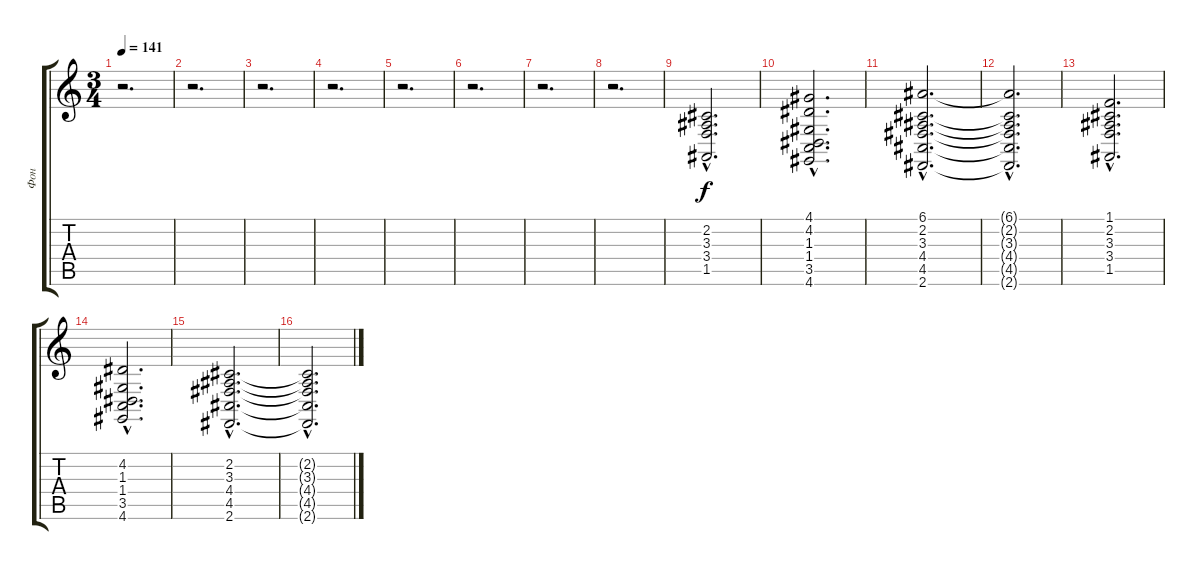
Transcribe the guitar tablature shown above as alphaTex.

\track ("Фон" "Фон") {instrument choiraahs}
\staff {score tabs}
\tuning (E4 B3 G3 D3 A2 E2) {hide}
\ts (3 4)
\tempo 141
\clef g2
\ks c
r.2{d dy f} |
r.2{d} |
r.2{d} |
r.2{d} |
r.2{d} |
r.2{d} |
r.2{d} |
r.2{d} |
(2.2{hac} 3.3{hac} 3.4{hac} 1.5{hac}).2{d} |
(4.1{hac} 4.2{hac} 1.3{hac} 1.4{hac} 3.5{hac} 4.6{hac}).2{d} |
(6.1{hac} 2.2{hac} 3.3{hac} 4.4{hac} 4.5{hac} 2.6{hac}).2{d} |
(6.1{hac t} 2.2{hac t} 3.3{hac t} 4.4{hac t} 4.5{hac t} 2.6{hac t}).2{d} |
(1.1{hac} 2.2{hac} 3.3{hac} 3.4{hac} 1.5{hac}).2{d} |
(4.2{hac} 1.3{hac} 1.4{hac} 3.5{hac} 4.6{hac}).2{d} |
(2.2{hac} 3.3{hac} 4.4{hac} 4.5{hac} 2.6{hac}).2{d} |
(2.2{hac t} 3.3{hac t} 4.4{hac t} 4.5{hac t} 2.6{hac t}).2{d}
